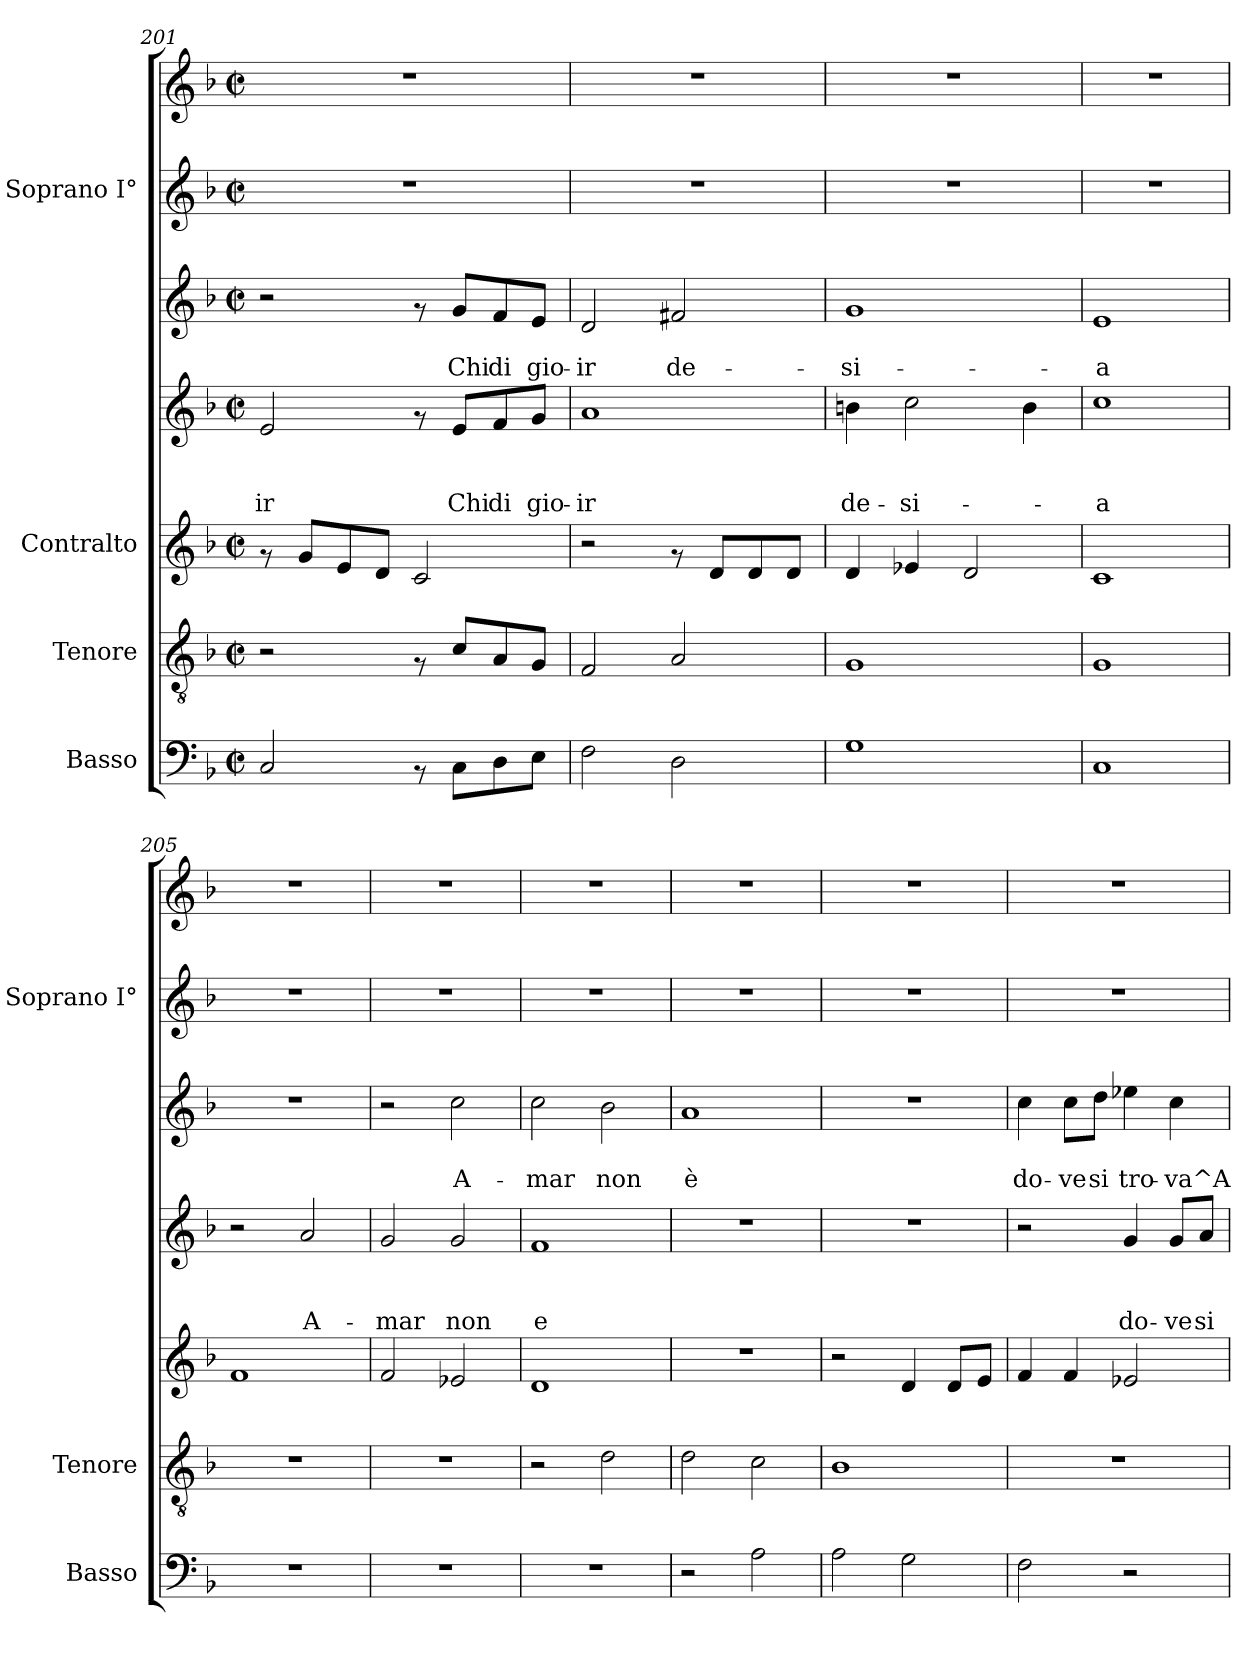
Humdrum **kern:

**kern	**kern	**kern	**kern	**text	**text	**text	**kern	**text	**text	**kern	**kern
*part6	*part5	*part4	*part3	*part3	*part3	*part3	*part2	*part2	*part2	*part1	*part1
*staff7	*staff6	*staff5	*staff4	*staff4	*staff4	*staff4	*staff3	*staff3	*staff3	*staff2	*staff1
*I"Basso	*I"Tenore	*I"Contralto	*	*	*	*	*	*	*	*I"Soprano I°	*
*I'Basso	*I'Tenore	*	*	*	*	*	*	*	*	*I'Soprano I°	*
!!LO:PB:g=z
*clefF4	*clefGv2	*clefG2	*clefG2	*	*	*	*clefG2	*	*	*clefG2	*clefG2
*k[b-]	*k[b-]	*k[b-]	*k[b-]	*	*	*	*k[b-]	*	*	*k[b-]	*k[b-]
*F:	*F:	*F:	*F:	*	*	*	*F:	*	*	*F:	*F:
*M2/2	*M2/2	*M2/2	*M2/2	*	*	*	*M2/2	*	*	*M2/2	*M2/2
*met(c|)	*met(c|)	*met(c|)	*met(c|)	*	*	*	*met(c|)	*	*	*met(c|)	*met(c|)
=201	=201	=201	=201	=201	=201	=201	=201	=201	=201	=201	=201
!	!	!	!	!	!	!LO:LY:b	!	!	!	!	!
2C/	2r	8rf	2e/	.	.	-ir	2r	.	.	1r	1r
.	.	8g/L	.	.	.	.	.	.	.	.	.
.	.	8e/	.	.	.	.	.	.	.	.	.
.	.	8d/J	.	.	.	.	.	.	.	.	.
8rAA	8rF	2c/	8rf	.	.	.	8rf	.	.	.	.
!	!	!	!	!	!	!LO:LY:b	!	!	!LO:LY:b	!	!
8C\L	8c/L	.	8e/L	.	.	Chi	8g/L	.	Chi	.	.
!	!	!	!	!	!	!LO:LY:b	!	!	!LO:LY:b	!	!
8D\	8A/	.	8f/	.	.	di	8f/	.	di	.	.
!	!	!	!	!	!	!LO:LY:b	!	!	!LO:LY:b	!	!
8E\J	8G/J	.	8g/J	.	.	gio-	8e/J	.	gio-	.	.
=202	=202	=202	=202	=202	=202	=202	=202	=202	=202	=202	=202
!	!	!	!	!	!	!LO:LY:b	!	!	!LO:LY:b	!	!
2F\	2F/	2r	1a	.	.	-ir	2d/	.	-ir	1r	1r
!	!	!	!	!	!	!	!	!	!LO:LY:b	!	!
2D\	2A/	8rf	.	.	.	.	2f#X/	.	de-	.	.
.	.	8d/L	.	.	.	.	.	.	.	.	.
.	.	8d/	.	.	.	.	.	.	.	.	.
.	.	8d/J	.	.	.	.	.	.	.	.	.
=203	=203	=203	=203	=203	=203	=203	=203	=203	=203	=203	=203
!	!	!	!	!	!	!LO:LY:b	!	!	!LO:LY:b	!	!
1G	1G	4d/	4bn\	.	.	de-	1g	.	-si-	1r	1r
!	!	!	!	!	!	!LO:LY:b	!	!	!	!	!
.	.	4e-X/	2cc\	.	.	-si-	.	.	.	.	.
.	.	2d/	.	.	.	.	.	.	.	.	.
.	.	.	4b\	.	.	.	.	.	.	.	.
=204	=204	=204	=204	=204	=204	=204	=204	=204	=204	=204	=204
!	!	!	!	!	!	!LO:LY:b	!	!	!LO:LY:b	!	!
1C	1G	1c	1cc	.	.	-a	1e	.	-a	1r	1r
!!LO:LB:g=z
=205	=205	=205	=205	=205	=205	=205	=205	=205	=205	=205	=205
1r	1r	1f	2r	.	.	.	1r	.	.	1r	1r
!	!	!	!	!	!	!LO:LY:b	!	!	!	!	!
.	.	.	2a/	.	.	A-	.	.	.	.	.
=206	=206	=206	=206	=206	=206	=206	=206	=206	=206	=206	=206
!	!	!	!	!	!	!LO:LY:b	!	!	!	!	!
1r	1r	2f/	2g/	.	.	-mar	2r	.	.	1r	1r
!	!	!	!	!	!	!LO:LY:b	!	!	!LO:LY:b	!	!
.	.	2e-X/	2g/	.	.	non	2cc\	.	A-	.	.
=207	=207	=207	=207	=207	=207	=207	=207	=207	=207	=207	=207
!	!	!	!	!	!	!LO:LY:b	!	!	!LO:LY:b	!	!
1r	2r	1d	1f	.	.	e	2cc\	.	-mar	1r	1r
!	!	!	!	!	!	!	!	!	!LO:LY:b	!	!
.	2d\	.	.	.	.	.	2b-\	.	non	.	.
=208	=208	=208	=208	=208	=208	=208	=208	=208	=208	=208	=208
!	!	!	!	!	!	!	!	!	!LO:LY:b	!	!
2r	2d\	1r	1r	.	.	.	1a	.	è	1r	1r
2A\	2c\	.	.	.	.	.	.	.	.	.	.
=209	=209	=209	=209	=209	=209	=209	=209	=209	=209	=209	=209
2A\	1B-	2r	1r	.	.	.	1r	.	.	1r	1r
2G\	.	4d/	.	.	.	.	.	.	.	.	.
.	.	8d/L	.	.	.	.	.	.	.	.	.
.	.	8e/J	.	.	.	.	.	.	.	.	.
=210	=210	=210	=210	=210	=210	=210	=210	=210	=210	=210	=210
!	!	!	!	!	!	!	!	!	!LO:LY:b	!	!
2F\	1r	4f/	2r	.	.	.	4cc\	.	do-	1r	1r
!	!	!	!	!	!	!	!	!	!LO:LY:b	!	!
.	.	4f/	.	.	.	.	8cc\L	.	-ve	.	.
!	!	!	!	!	!	!	!	!	!LO:LY:b	!	!
.	.	.	.	.	.	.	8dd\J	.	si	.	.
!	!	!	!	!	!	!LO:LY:b	!	!	!LO:LY:b	!	!
2r	.	2e-X/	4g/	.	.	do-	4ee-X\	.	tro-	.	.
!	!	!	!	!	!	!LO:LY:b	!	!	!LO:LY:b	!	!
.	.	.	8g/L	.	.	-ve	4cc\	.	-va^A-	.	.
!	!	!	!	!	!	!LO:LY:b	!	!	!	!	!
.	.	.	8a/J	.	.	si	.	.	.	.	.
=	=	=	=	=	=	=	=	=	=	=	=
*-	*-	*-	*-	*-	*-	*-	*-	*-	*-	*-	*-
